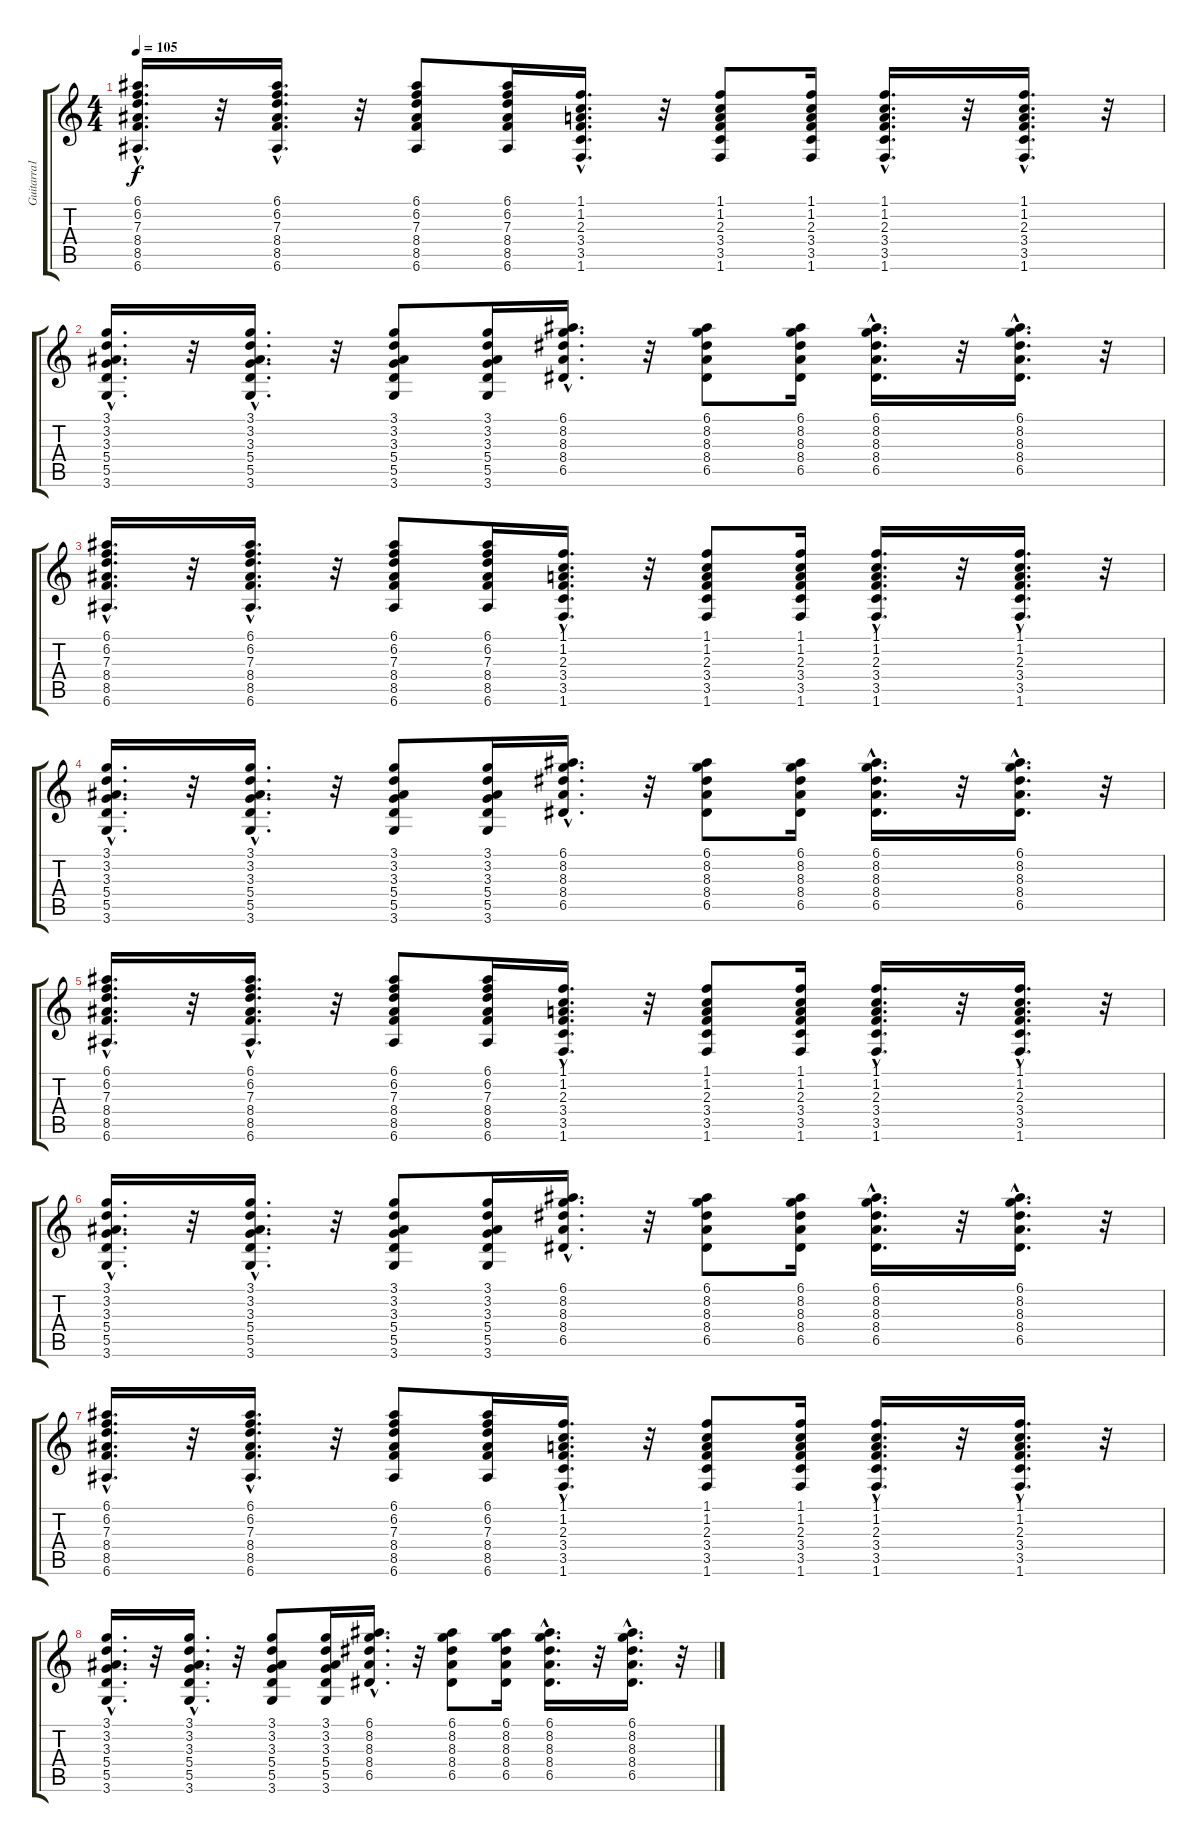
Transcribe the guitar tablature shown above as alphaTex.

\track ("Guitarra1" "Guitarra1") {instrument overdrivenguitar}
\staff {score tabs}
\tuning (E4 B3 G3 D3 A2 E2) {hide}
\ts (4 4)
\tempo 105
\clef g2
\ks c
(6.1{hac} 6.2{hac} 7.3{hac} 8.4{hac} 8.5{hac} 6.6{hac}).16{d dy f} r.32 (6.1{hac} 6.2{hac} 7.3{hac} 8.4{hac} 8.5{hac} 6.6{hac}).16{d} r.32 (6.1 6.2 7.3 8.4 8.5 6.6).8 (6.1 6.2 7.3 8.4 8.5 6.6).16 (1.1{hac} 1.2{hac} 2.3{hac} 3.4{hac} 3.5{hac} 1.6{hac}).16{d} r.32 (1.1 1.2 2.3 3.4 3.5 1.6).8 (1.1 1.2 2.3 3.4 3.5 1.6).16 (1.1{hac} 1.2{hac} 2.3{hac} 3.4{hac} 3.5{hac} 1.6{hac}).16{d} r.32 (1.1{hac} 1.2{hac} 2.3{hac} 3.4{hac} 3.5{hac} 1.6{hac}).16{d} r.32 |
(3.1{hac} 3.2{hac} 3.3{hac} 5.4{hac} 5.5{hac} 3.6{hac}).16{d} r.32 (3.1{hac} 3.2{hac} 3.3{hac} 5.4{hac} 5.5{hac} 3.6{hac}).16{d} r.32 (3.1 3.2 3.3 5.4 5.5 3.6).8 (3.1 3.2 3.3 5.4 5.5 3.6).16 (6.1{hac} 8.2{hac} 8.3{hac} 8.4{hac} 6.5{hac}).16{d} r.32 (6.1 8.2 8.3 8.4 6.5).8 (6.1 8.2 8.3 8.4 6.5).16 (6.1{hac} 8.2{hac} 8.3{hac} 8.4{hac} 6.5{hac}).16{d} r.32 (6.1{hac} 8.2{hac} 8.3{hac} 8.4{hac} 6.5{hac}).16{d} r.32 |
(6.1{hac} 6.2{hac} 7.3{hac} 8.4{hac} 8.5{hac} 6.6{hac}).16{d} r.32 (6.1{hac} 6.2{hac} 7.3{hac} 8.4{hac} 8.5{hac} 6.6{hac}).16{d} r.32 (6.1 6.2 7.3 8.4 8.5 6.6).8 (6.1 6.2 7.3 8.4 8.5 6.6).16 (1.1{hac} 1.2{hac} 2.3{hac} 3.4{hac} 3.5{hac} 1.6{hac}).16{d} r.32 (1.1 1.2 2.3 3.4 3.5 1.6).8 (1.1 1.2 2.3 3.4 3.5 1.6).16 (1.1{hac} 1.2{hac} 2.3{hac} 3.4{hac} 3.5{hac} 1.6{hac}).16{d} r.32 (1.1{hac} 1.2{hac} 2.3{hac} 3.4{hac} 3.5{hac} 1.6{hac}).16{d} r.32 |
(3.1{hac} 3.2{hac} 3.3{hac} 5.4{hac} 5.5{hac} 3.6{hac}).16{d} r.32 (3.1{hac} 3.2{hac} 3.3{hac} 5.4{hac} 5.5{hac} 3.6{hac}).16{d} r.32 (3.1 3.2 3.3 5.4 5.5 3.6).8 (3.1 3.2 3.3 5.4 5.5 3.6).16 (6.1{hac} 8.2{hac} 8.3{hac} 8.4{hac} 6.5{hac}).16{d} r.32 (6.1 8.2 8.3 8.4 6.5).8 (6.1 8.2 8.3 8.4 6.5).16 (6.1{hac} 8.2{hac} 8.3{hac} 8.4{hac} 6.5{hac}).16{d} r.32 (6.1{hac} 8.2{hac} 8.3{hac} 8.4{hac} 6.5{hac}).16{d} r.32 |
(6.1{hac} 6.2{hac} 7.3{hac} 8.4{hac} 8.5{hac} 6.6{hac}).16{d} r.32 (6.1{hac} 6.2{hac} 7.3{hac} 8.4{hac} 8.5{hac} 6.6{hac}).16{d} r.32 (6.1 6.2 7.3 8.4 8.5 6.6).8 (6.1 6.2 7.3 8.4 8.5 6.6).16 (1.1{hac} 1.2{hac} 2.3{hac} 3.4{hac} 3.5{hac} 1.6{hac}).16{d} r.32 (1.1 1.2 2.3 3.4 3.5 1.6).8 (1.1 1.2 2.3 3.4 3.5 1.6).16 (1.1{hac} 1.2{hac} 2.3{hac} 3.4{hac} 3.5{hac} 1.6{hac}).16{d} r.32 (1.1{hac} 1.2{hac} 2.3{hac} 3.4{hac} 3.5{hac} 1.6{hac}).16{d} r.32 |
(3.1{hac} 3.2{hac} 3.3{hac} 5.4{hac} 5.5{hac} 3.6{hac}).16{d} r.32 (3.1{hac} 3.2{hac} 3.3{hac} 5.4{hac} 5.5{hac} 3.6{hac}).16{d} r.32 (3.1 3.2 3.3 5.4 5.5 3.6).8 (3.1 3.2 3.3 5.4 5.5 3.6).16 (6.1{hac} 8.2{hac} 8.3{hac} 8.4{hac} 6.5{hac}).16{d} r.32 (6.1 8.2 8.3 8.4 6.5).8 (6.1 8.2 8.3 8.4 6.5).16 (6.1{hac} 8.2{hac} 8.3{hac} 8.4{hac} 6.5{hac}).16{d} r.32 (6.1{hac} 8.2{hac} 8.3{hac} 8.4{hac} 6.5{hac}).16{d} r.32 |
(6.1{hac} 6.2{hac} 7.3{hac} 8.4{hac} 8.5{hac} 6.6{hac}).16{d} r.32 (6.1{hac} 6.2{hac} 7.3{hac} 8.4{hac} 8.5{hac} 6.6{hac}).16{d} r.32 (6.1 6.2 7.3 8.4 8.5 6.6).8 (6.1 6.2 7.3 8.4 8.5 6.6).16 (1.1{hac} 1.2{hac} 2.3{hac} 3.4{hac} 3.5{hac} 1.6{hac}).16{d} r.32 (1.1 1.2 2.3 3.4 3.5 1.6).8 (1.1 1.2 2.3 3.4 3.5 1.6).16 (1.1{hac} 1.2{hac} 2.3{hac} 3.4{hac} 3.5{hac} 1.6{hac}).16{d} r.32 (1.1{hac} 1.2{hac} 2.3{hac} 3.4{hac} 3.5{hac} 1.6{hac}).16{d} r.32 |
(3.1{hac} 3.2{hac} 3.3{hac} 5.4{hac} 5.5{hac} 3.6{hac}).16{d} r.32 (3.1{hac} 3.2{hac} 3.3{hac} 5.4{hac} 5.5{hac} 3.6{hac}).16{d} r.32 (3.1 3.2 3.3 5.4 5.5 3.6).8 (3.1 3.2 3.3 5.4 5.5 3.6).16 (6.1{hac} 8.2{hac} 8.3{hac} 8.4{hac} 6.5{hac}).16{d} r.32 (6.1 8.2 8.3 8.4 6.5).8 (6.1 8.2 8.3 8.4 6.5).16 (6.1{hac} 8.2{hac} 8.3{hac} 8.4{hac} 6.5{hac}).16{d} r.32 (6.1{hac} 8.2{hac} 8.3{hac} 8.4{hac} 6.5{hac}).16{d} r.32
